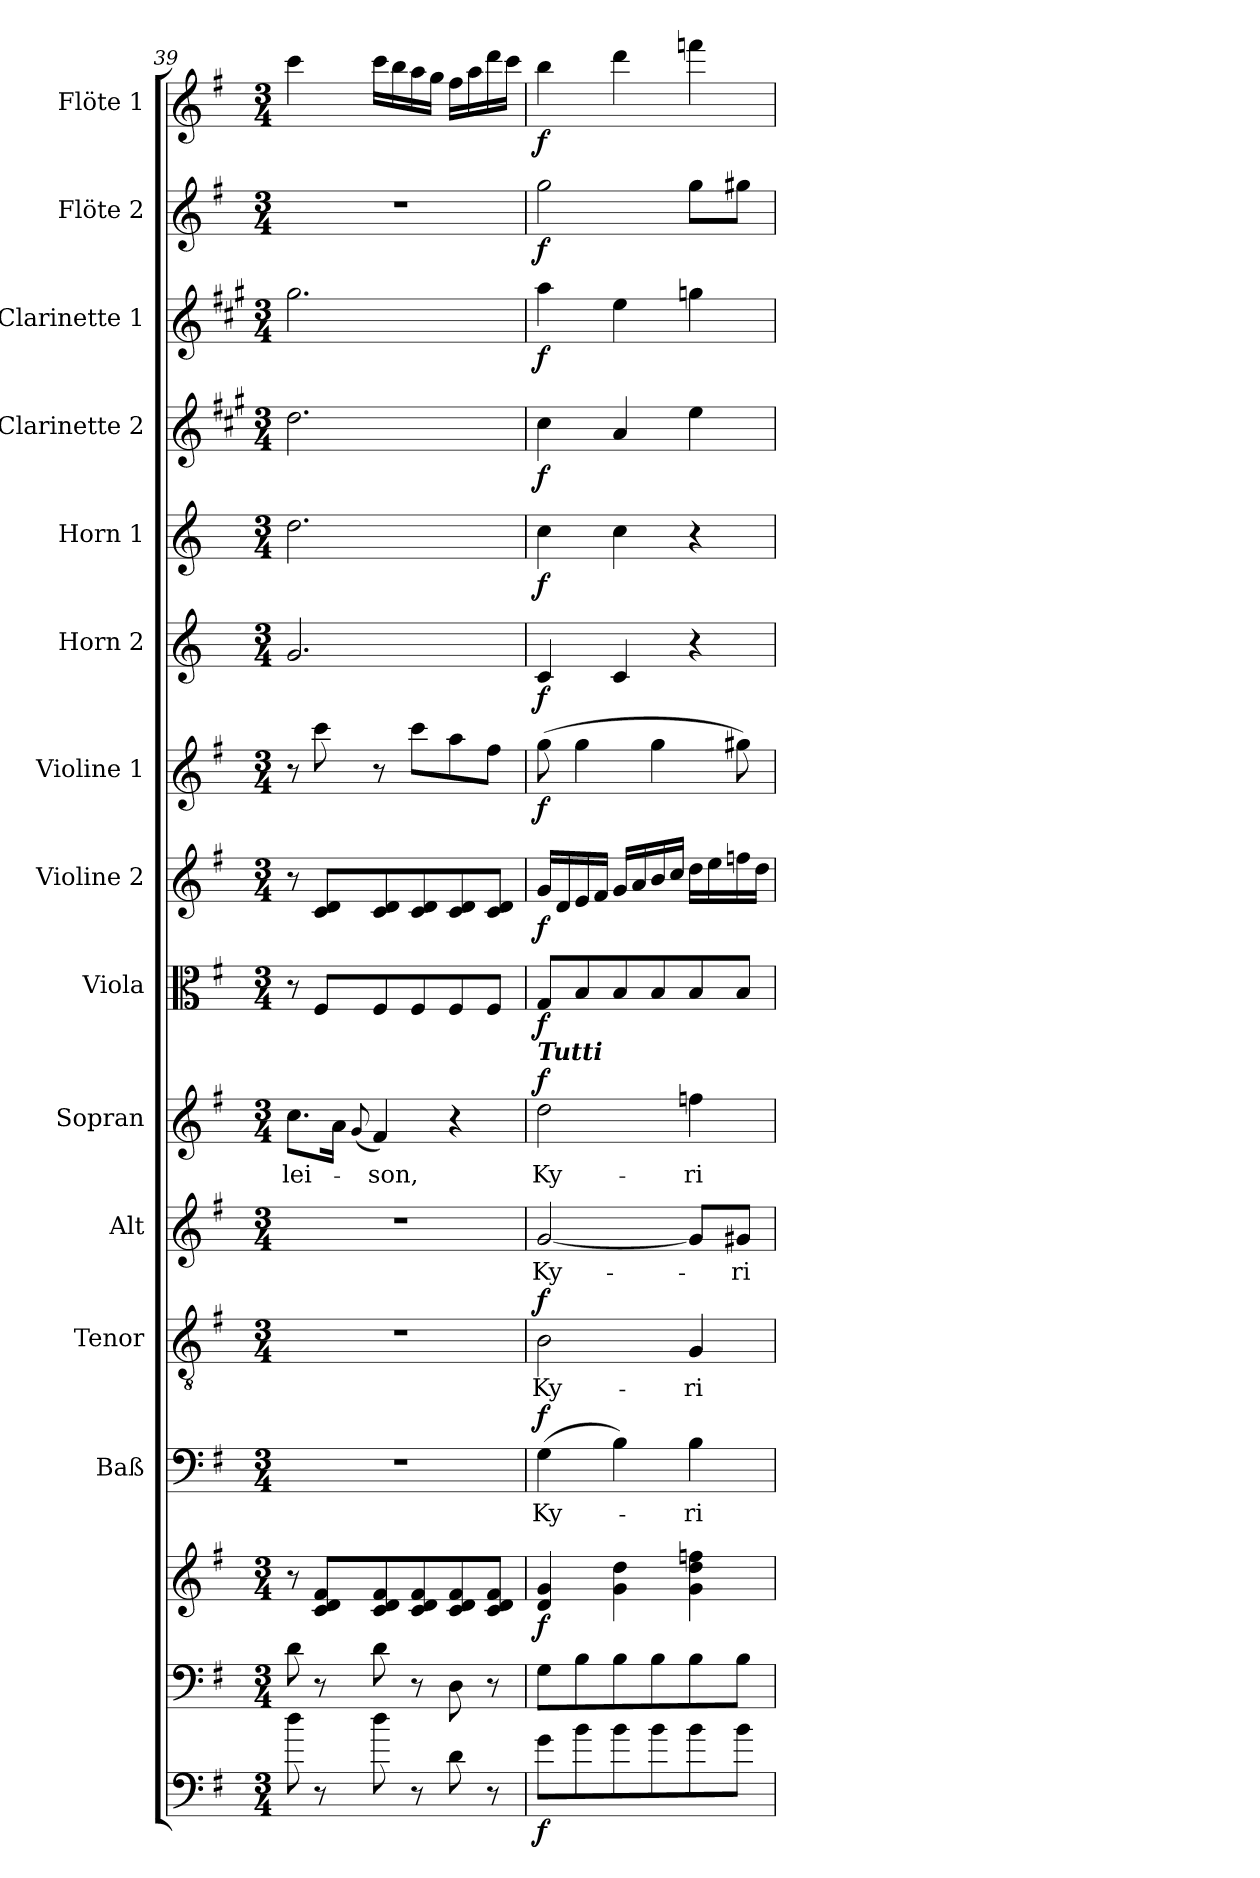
**kern	**dynam	**kern	**kern	**dynam	**kern	**text	**dynam	**kern	**text	**dynam	**kern	**text	**kern	**text	**dynam	**kern	**dynam	**kern	**dynam	**kern	**dynam	**kern	**dynam	**kern	**dynam	**kern	**dynam	**kern	**dynam	**kern	**dynam	**kern	**dynam
*part15	*part15	*part14	*part14	*part14	*part13	*part13	*part13	*part12	*part12	*part12	*part11	*part11	*part10	*part10	*part10	*part9	*part9	*part8	*part8	*part7	*part7	*part6	*part6	*part5	*part5	*part4	*part4	*part3	*part3	*part2	*part2	*part1	*part1
*staff16	*staff16	*staff15	*staff14	*staff14/15	*staff13	*staff13	*staff13	*staff12	*staff12	*staff12	*staff11	*staff11	*staff10	*staff10	*staff10	*staff9	*staff9	*staff8	*staff8	*staff7	*staff7	*staff6	*staff6	*staff5	*staff5	*staff4	*staff4	*staff3	*staff3	*staff2	*staff2	*staff1	*staff1
*	*	*	*	*	*I"Baß	*	*	*I"Tenor	*	*	*I"Alt	*	*I"Sopran	*	*	*I"Viola	*	*I"Violine 2	*	*I"Violine 1	*	*I"Horn 2	*	*I"Horn 1	*	*I"Clarinette 2	*	*I"Clarinette 1	*	*I"Flöte 2	*	*I"Flöte 1	*
*	*	*	*	*	*I'Baß	*	*	*I'Ten	*	*	*I'Alt	*	*I'Sop	*	*	*I'Vla.	*	*I'Vln. 2	*	*I'Vln. 1	*	*I'Hrn. 2	*	*I'Hrn. 1	*	*I'Cl. 2	*	*I'Cl. 1	*	*I'Fl. 2	*	*I'Fl. 1	*
*clefF4	*	*clefF4	*clefG2	*	*clefF4	*	*	*clefGv2	*	*	*clefG2	*	*clefG2	*	*	*clefC3	*	*clefG2	*	*clefG2	*	*clefG2	*	*clefG2	*	*clefG2	*	*clefG2	*	*clefG2	*	*clefG2	*
*ITrd7c12	*	*	*	*	*	*	*	*	*	*	*	*	*	*	*	*	*	*	*	*	*	*ITrd3c5	*	*ITrd3c5	*	*ITrd1c2	*	*ITrd1c2	*	*	*	*	*
*k[f#]	*	*k[f#]	*k[f#]	*	*k[f#]	*	*	*k[f#]	*	*	*k[f#]	*	*k[f#]	*	*	*k[f#]	*	*k[f#]	*	*k[f#]	*	*k[f#]	*	*k[f#]	*	*k[f#]	*	*k[f#]	*	*k[f#]	*	*k[f#]	*
*G:	*	*G:	*G:	*	*G:	*	*	*G:	*	*	*G:	*	*G:	*	*	*G:	*	*G:	*	*G:	*	*G:	*	*G:	*	*G:	*	*G:	*	*G:	*	*G:	*
*M3/4	*	*M3/4	*M3/4	*	*M3/4	*	*	*M3/4	*	*	*M3/4	*	*M3/4	*	*	*M3/4	*	*M3/4	*	*M3/4	*	*M3/4	*	*M3/4	*	*M3/4	*	*M3/4	*	*M3/4	*	*M3/4	*
=39	=39	=39	=39	=39	=39	=39	=39	=39	=39	=39	=39	=39	=39	=39	=39	=39	=39	=39	=39	=39	=39	=39	=39	=39	=39	=39	=39	=39	=39	=39	=39	=39	=39
!	!	!	!	!	!	!	!	!	!	!	!	!	!	!LO:LY:b	!	!	!	!	!	!	!	!	!	!	!	!	!	!	!	!	!	!	!
8d\	.	8d\	8r	.	2.r	.	.	2.r	.	.	2.r	.	8.cc\L	-lei-	.	8r	.	8r	.	8r	.	2.d/	.	2.a\	.	2.cc\	.	2.ff#\	.	2.r	.	4ccc\	.
8r	.	8r	8c/ 8d/ 8f#/L	.	.	.	.	.	.	.	.	.	.	.	.	8F#/L	.	8c/ 8d/L	.	8ccc\	.	.	.	.	.	.	.	.	.	.	.	.	.
.	.	.	.	.	.	.	.	.	.	.	.	.	16a\Jk	.	.	.	.	.	.	.	.	.	.	.	.	.	.	.	.	.	.	.	.
.	.	.	.	.	.	.	.	.	.	.	.	.	(<8qqg/	.	.	.	.	.	.	.	.	.	.	.	.	.	.	.	.	.	.	.	.
!	!	!	!	!	!	!	!	!	!	!	!	!	!	!LO:LY:b	!	!	!	!	!	!	!	!	!	!	!	!	!	!	!	!	!	!	!
8d\	.	8d\	8c/ 8d/ 8f#/	.	.	.	.	.	.	.	.	.	4f#/)	-son,	.	8F#/	.	8c/ 8d/	.	8r	.	.	.	.	.	.	.	.	.	.	.	16ccc\LL	.
.	.	.	.	.	.	.	.	.	.	.	.	.	.	.	.	.	.	.	.	.	.	.	.	.	.	.	.	.	.	.	.	16bb\	.
8r	.	8r	8c/ 8d/ 8f#/	.	.	.	.	.	.	.	.	.	.	.	.	8F#/	.	8c/ 8d/	.	8ccc\L	.	.	.	.	.	.	.	.	.	.	.	16aa\	.
.	.	.	.	.	.	.	.	.	.	.	.	.	.	.	.	.	.	.	.	.	.	.	.	.	.	.	.	.	.	.	.	16gg\JJ	.
8D\	.	8D\	8c/ 8d/ 8f#/	.	.	.	.	.	.	.	.	.	4r	.	.	8F#/	.	8c/ 8d/	.	8aa\	.	.	.	.	.	.	.	.	.	.	.	16ff#\LL	.
.	.	.	.	.	.	.	.	.	.	.	.	.	.	.	.	.	.	.	.	.	.	.	.	.	.	.	.	.	.	.	.	16aa\	.
8r	.	8r	8c/ 8d/ 8f#/J	.	.	.	.	.	.	.	.	.	.	.	.	8F#/J	.	8c/ 8d/J	.	8ff#\J	.	.	.	.	.	.	.	.	.	.	.	16ddd\	.
.	.	.	.	.	.	.	.	.	.	.	.	.	.	.	.	.	.	.	.	.	.	.	.	.	.	.	.	.	.	.	.	16ccc\JJ	.
=40	=40	=40	=40	=40	=40	=40	=40	=40	=40	=40	=40	=40	=40	=40	=40	=40	=40	=40	=40	=40	=40	=40	=40	=40	=40	=40	=40	=40	=40	=40	=40	=40	=40
!	!	!	!	!	!	!	!	!	!	!	!	!	!LO:TX:a:Bi:t=Tutti	!	!	!	!	!	!	!	!	!	!	!	!	!	!	!	!	!	!	!	!
!	!LO:DY:b	!	!	!LO:DY:b	!	!LO:LY:b	!LO:DY:a	!	!LO:LY:b	!LO:DY:a	!	!LO:LY:b	!	!LO:LY:b	!LO:DY:a	!	!LO:DY:b	!	!LO:DY:b	!	!LO:DY:b	!	!LO:DY:b	!	!LO:DY:b	!	!LO:DY:b	!	!LO:DY:b	!	!LO:DY:b	!	!LO:DY:b
8G\L	f	8G\L	4d/ 4g/	f	(>4G\	Ky-	f	2B\	Ky-	f	[2g/	Ky-	2dd\	Ky-	f	8G/L	f	16g/LL	f	(>8gg\	f	4G/	f	4g\	f	4b\	f	4gg\	f	2gg\	f	4bb\	f
.	.	.	.	.	.	.	.	.	.	.	.	.	.	.	.	.	.	16d/	.	.	.	.	.	.	.	.	.	.	.	.	.	.	.
8B\	.	8B\	.	.	.	.	.	.	.	.	.	.	.	.	.	8B/	.	16e/	.	4gg\	.	.	.	.	.	.	.	.	.	.	.	.	.
.	.	.	.	.	.	.	.	.	.	.	.	.	.	.	.	.	.	16f#/JJ	.	.	.	.	.	.	.	.	.	.	.	.	.	.	.
8B\	.	8B\	4g\ 4dd\	.	4B\)	.	.	.	.	.	.	.	.	.	.	8B/	.	16g/LL	.	.	.	4G/	.	4g\	.	4g/	.	4dd\	.	.	.	4ddd\	.
.	.	.	.	.	.	.	.	.	.	.	.	.	.	.	.	.	.	16a/	.	.	.	.	.	.	.	.	.	.	.	.	.	.	.
8B\	.	8B\	.	.	.	.	.	.	.	.	.	.	.	.	.	8B/	.	16b/	.	4gg\	.	.	.	.	.	.	.	.	.	.	.	.	.
.	.	.	.	.	.	.	.	.	.	.	.	.	.	.	.	.	.	16cc/JJ	.	.	.	.	.	.	.	.	.	.	.	.	.	.	.
!	!	!	!	!	!	!LO:LY:b	!	!	!LO:LY:b	!	!	!	!	!LO:LY:b	!	!	!	!	!	!	!	!	!	!	!	!	!	!	!	!	!	!	!
8B\	.	8B\	4g\ 4dd\ 4ffn\	.	4B\	-ri-	.	4G/	-ri-	.	8g/L]	.	4ffn\	-ri-	.	8B/	.	16dd\LL	.	.	.	4r	.	4r	.	4dd\	.	4ffn\	.	8gg\L	.	4fffn\	.
.	.	.	.	.	.	.	.	.	.	.	.	.	.	.	.	.	.	16ee\	.	.	.	.	.	.	.	.	.	.	.	.	.	.	.
!	!	!	!	!	!	!	!	!	!	!	!	!LO:LY:b	!	!	!	!	!	!	!	!	!	!	!	!	!	!	!	!	!	!	!	!	!
8B\J	.	8B\J	.	.	.	.	.	.	.	.	8g#X/J	-ri-	.	.	.	8B/J	.	16ffn\	.	8gg#X\)	.	.	.	.	.	.	.	.	.	8gg#X\J	.	.	.
.	.	.	.	.	.	.	.	.	.	.	.	.	.	.	.	.	.	16dd\JJ	.	.	.	.	.	.	.	.	.	.	.	.	.	.	.
=	=	=	=	=	=	=	=	=	=	=	=	=	=	=	=	=	=	=	=	=	=	=	=	=	=	=	=	=	=	=	=	=	=
*-	*-	*-	*-	*-	*-	*-	*-	*-	*-	*-	*-	*-	*-	*-	*-	*-	*-	*-	*-	*-	*-	*-	*-	*-	*-	*-	*-	*-	*-	*-	*-	*-	*-
